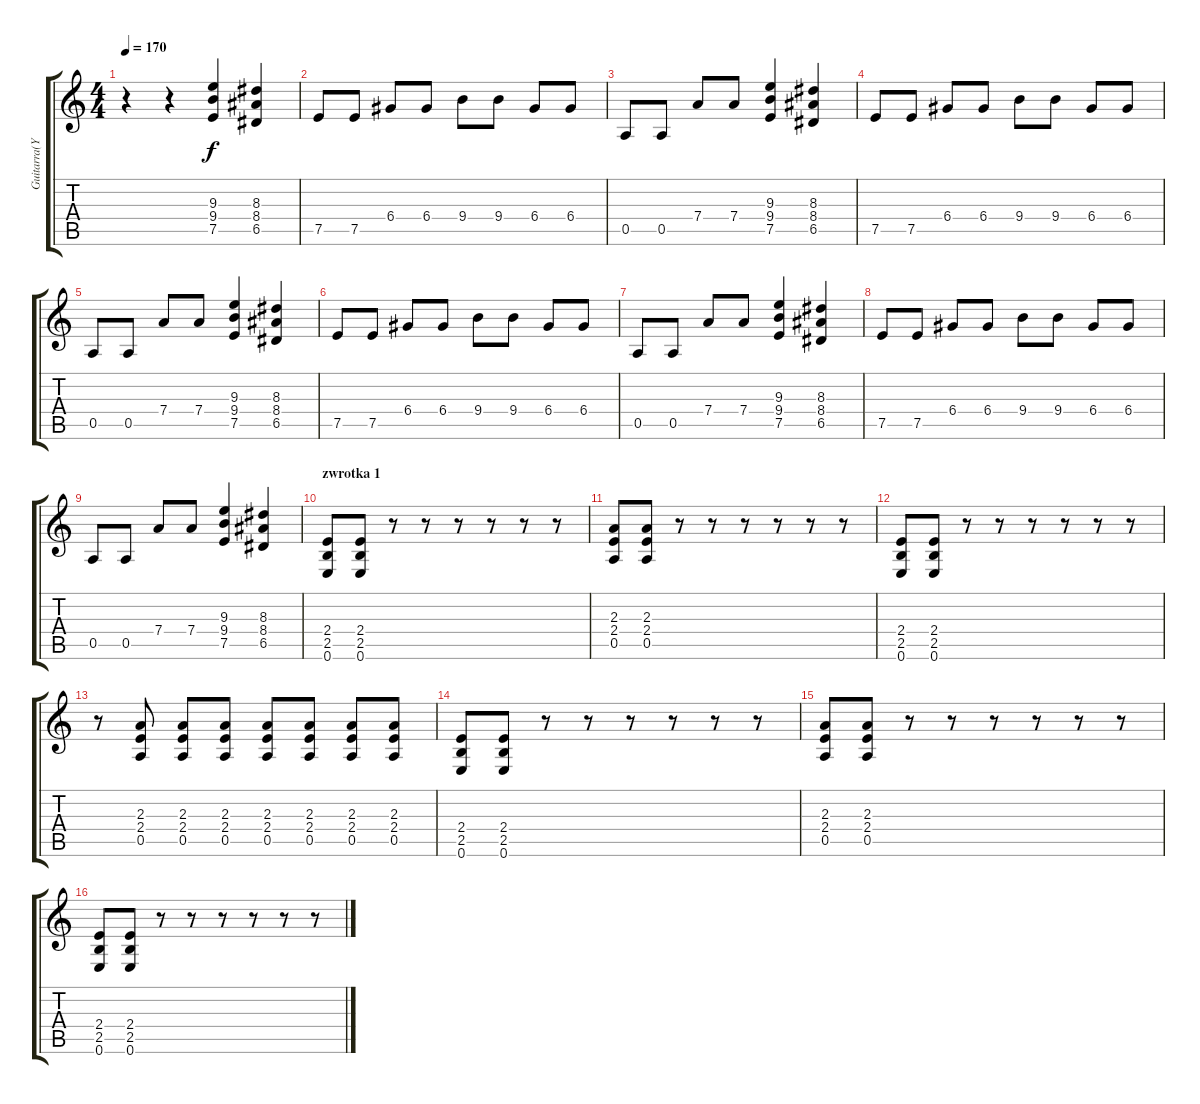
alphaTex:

\track ("Guitarra(Yakuza)" "Guitarra(Y") {instrument overdrivenguitar}
\staff {score tabs}
\tuning (E4 B3 G3 D3 A2 E2) {hide}
\ts (4 4)
\tempo 170
\clef g2
\ks c
r.4{dy f instrument overdrivenguitar} r.4 (9.3 9.4 7.5).4 (8.3 8.4 6.5).4 |
7.5.8 7.5.8 6.4.8 6.4.8 9.4.8 9.4.8 6.4.8 6.4.8 |
0.5.8 0.5.8 7.4.8 7.4.8 (9.3 9.4 7.5).4 (8.3 8.4 6.5).4 |
7.5.8 7.5.8 6.4.8 6.4.8 9.4.8 9.4.8 6.4.8 6.4.8 |
0.5.8 0.5.8 7.4.8 7.4.8 (9.3 9.4 7.5).4 (8.3 8.4 6.5).4 |
7.5.8 7.5.8 6.4.8 6.4.8 9.4.8 9.4.8 6.4.8 6.4.8 |
0.5.8 0.5.8 7.4.8 7.4.8 (9.3 9.4 7.5).4 (8.3 8.4 6.5).4 |
7.5.8 7.5.8 6.4.8 6.4.8 9.4.8 9.4.8 6.4.8 6.4.8 |
0.5.8 0.5.8 7.4.8 7.4.8 (9.3 9.4 7.5).4 (8.3 8.4 6.5).4 |
\section ("" "zwrotka 1")
(2.4 2.5 0.6).8 (2.4 2.5 0.6).8 r.8 r.8 r.8 r.8 r.8 r.8 |
(2.3 2.4 0.5).8 (2.3 2.4 0.5).8 r.8 r.8 r.8 r.8 r.8 r.8 |
(2.4 2.5 0.6).8 (2.4 2.5 0.6).8 r.8 r.8 r.8 r.8 r.8 r.8 |
r.8 (2.3 2.4 0.5).8 (2.3 2.4 0.5).8 (2.3 2.4 0.5).8 (2.3 2.4 0.5).8 (2.3 2.4 0.5).8 (2.3 2.4 0.5).8 (2.3 2.4 0.5).8 |
(2.4 2.5 0.6).8 (2.4 2.5 0.6).8 r.8 r.8 r.8 r.8 r.8 r.8 |
(2.3 2.4 0.5).8 (2.3 2.4 0.5).8 r.8 r.8 r.8 r.8 r.8 r.8 |
(2.4 2.5 0.6).8 (2.4 2.5 0.6).8 r.8 r.8 r.8 r.8 r.8 r.8
